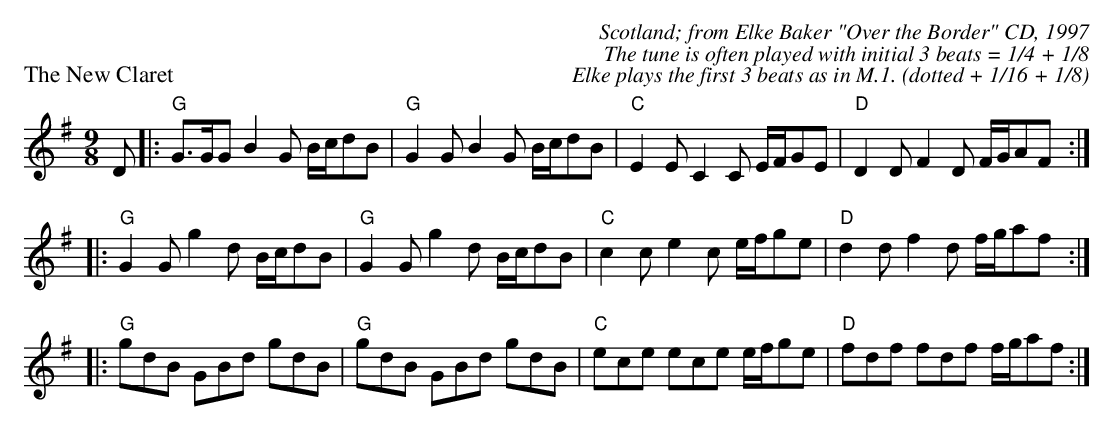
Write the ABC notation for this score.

X:1
P: The New Claret
C: Scotland; from Elke Baker "Over the Border" CD, 1997
C: The tune is often played with initial 3 beats = 1/4 + 1/8
C: Elke plays the first 3 beats as in M.1. (dotted + 1/16 + 1/8)
M: 9/8
L: 1/8
K: G
D|: "G"G>GG B2G B/c/dB|"G"G2G B2G B/c/dB|"C"E2E C2C E/F/GE|"D"D2D F2D F/G/AF :|
|: "G"G2G g2d B/c/dB| "G"G2G g2d B/c/dB|"C"c2c e2c e/f/ge|"D"d2d f2d f/g/af :|
|: "G"gdB GBd gdB |"G"gdB GBd gdB |"C"ece ece e/f/ge|"D"fdf fdf f/g/af :|
